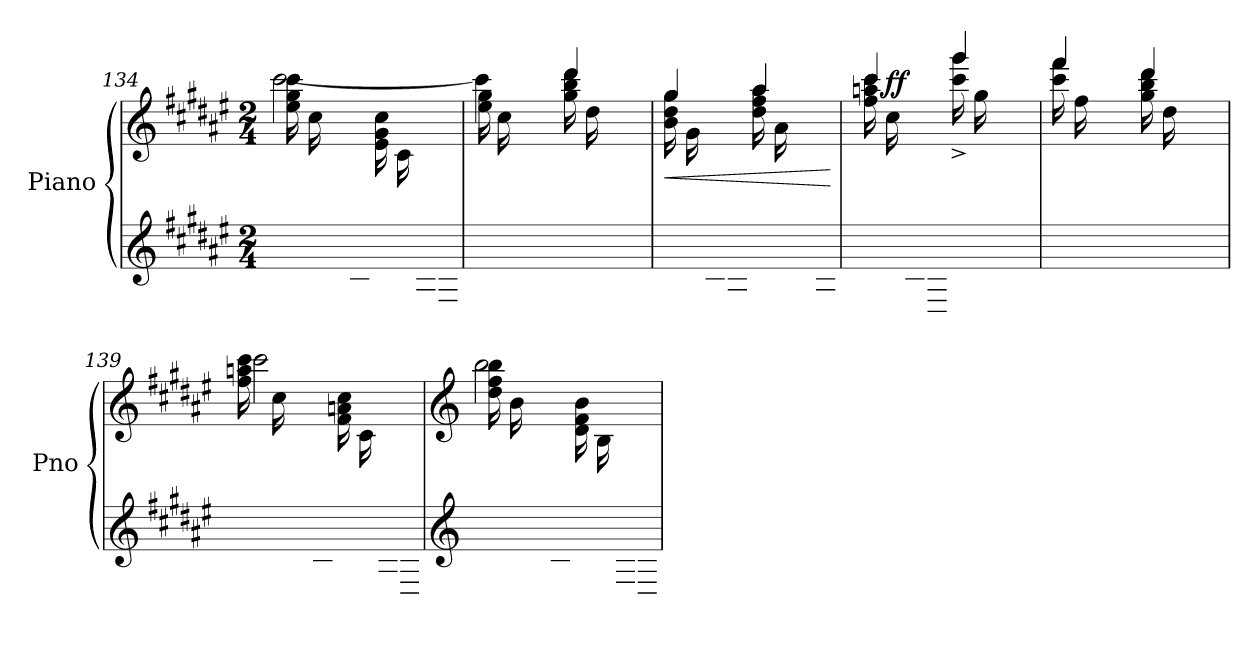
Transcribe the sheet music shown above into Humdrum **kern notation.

**kern	**kern	**dynam
*part1	*part1	*part1
*staff2	*staff1	*staff1/2
*I"Piano	*	*
*I'Pno	*	*
*clefG2	*clefG2	*
*k[f#c#g#d#a#e#]	*k[f#c#g#d#a#e#]	*
*F#:	*F#:	*
*M2/4	*M2/4	*
=134	=134	=134
*^	*^	*
8ryy	2ryy	16ee#\ 16gg#\ 16ccc#\LL	[2ccc#\	.
.	.	16cc#\	.	.
16e#/ 16g#/ 16cc#/	.	8ryy	.	.
16c#/JJ	.	.	.	.
8ryy	.	16e#\ 16g#\ 16cc#\LL	.	.
.	.	16c#\	.	.
16G#/ 16c#/	.	8ryy	.	.
16E#/JJ	.	.	.	.
=135	=135	=135	=135	=135
*	*	*^	*^	*
4.ryy	8ryy	4ryy	4ccc#\]	16ee#\ 16gg#\LL	4ryy	.
.	.	.	.	16cc#\	.	.
.	16cc#/ 16ee#/	.	.	4.ryy	.	.
.	16g#/JJ	.	.	.	.	.
.	4ryy	16gg#\ 16bb\ 16ddd#\LL	4ryy	.	4ddd#/	.
.	.	16dd#\	.	.	.	.
16g#/ 16b/ 16dd#/	.	8ryy	.	.	.	.
16d#/JJ	.	.	.	.	.	.
*	*	*v	*v	*v	*v	*
!!LO:LB:g=z
=136	=136	=136	=136
!	!	!	!LO:HP:b
*	*	*^	*
*	*	*	*^	*
8ryy	4.ryy	16b\ 16dd#\ 16gg#\LL	4gg#/	4ryy	<
.	.	16g#\	.	.	.
16B/ 16d#/ 16g#/	.	8ryy	.	.	.
16G#/JJ	.	.	.	.	.
4ryy	.	4ryy	16dd#\ 16ff#\ 16aa#\LL	4aa#/	.
.	.	.	16a#\	.	.
.	16d#/ 16f#/ 16a#/	.	8ryy	.	.
.	16A#/JJ	.	.	.	.
*v	*v	*	*	*	*
*	*v	*v	*v	*
.	.	[
=137	=137	=137
*^	*^	*
*	*	*	*^	*
8ryy	4.ryy	16ff#\ 16aan\ 16ccc#\LL	4ccc#/	4ryy	.
!	!	!	!	!	!LO:DY:a
.	.	16cc#\	.	.	ff
16c#/ 16f#/ 16an/	.	8ryy	.	.	.
16D#/JJ	.	.	.	.	.
4ryy	.	4ryy	16ccc#\^ 16ggg#\^LL	4ggg#/	.
.	.	.	16gg#\	.	.
.	16cc#/ 16gg#/	.	8ryy	.	.
.	16g#/JJ	.	.	.	.
=138	=138	=138	=138	=138	=138
8ryy	4.ryy	16ccc#\ 16fff#\LL	4fff#/	4ryy	.
.	.	16ff#\	.	.	.
16cc#/ 16ff#/	.	8ryy	.	.	.
16f#/JJ	.	.	.	.	.
4ryy	.	4ryy	16gg#\ 16bb\ 16ddd#\LL	4ddd#/	.
.	.	.	16dd#\	.	.
.	16g#/ 16b/ 16dd#/	.	8ryy	.	.
.	16d#/JJ	.	.	.	.
*	*	*	*v	*v	*
=139	=139	=139	=139	=139
8ryy	2ryy	16ff#\ 16aan\ 16ccc#\LL	2ccc#\	.
.	.	16cc#\	.	.
16f#/ 16an/ 16cc#/	.	8ryy	.	.
16c#/JJ	.	.	.	.
8ryy	.	16f#\ 16an\ 16cc#\LL	.	.
.	.	16c#\	.	.
16An/ 16c#/	.	8ryy	.	.
16D#/JJ	.	.	.	.
!!LO:PB:g=z	!!
=140	=140	=140	=140	=140
*clefG2	*	*clefG2	*	*
8ryy	2ryy	16dd#\ 16ff#\ 16bb\LL	2bb\	.
.	.	16b\	.	.
16d#/ 16f#/ 16b/	.	8ryy	.	.
16B/JJ	.	.	.	.
8ryy	.	16d#\ 16f#\ 16b\LL	.	.
.	.	16B\	.	.
16F#/ 16B/	.	8ryy	.	.
16D#/JJ	.	.	.	.
*v	*v	*	*	*
*	*v	*v	*
=	=	=
*-	*-	*-
